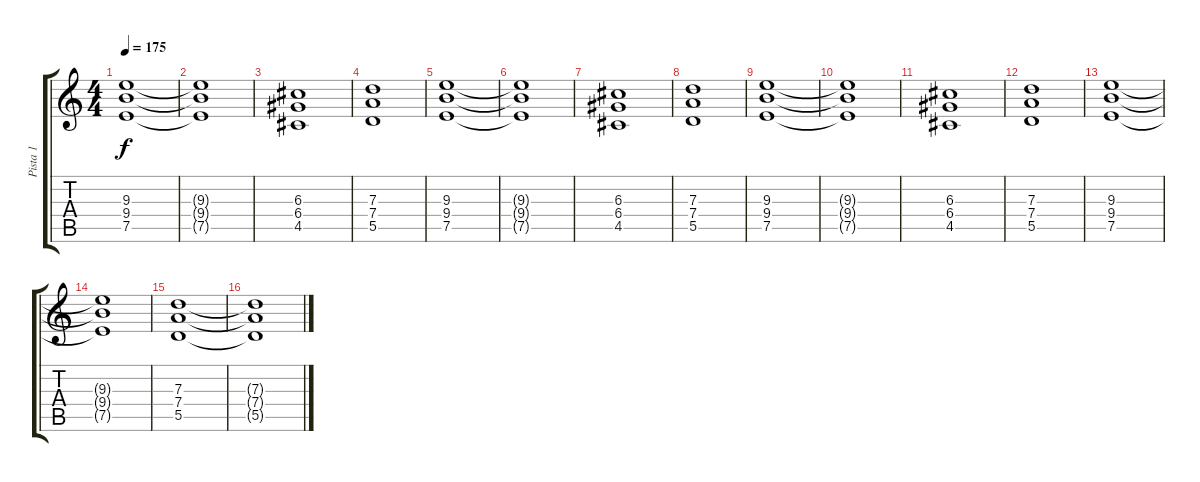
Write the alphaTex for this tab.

\track ("Pista 1" "Pista 1") {instrument distortionguitar}
\staff {score tabs}
\tuning (E4 B3 G3 D3 A2 E2) {hide}
\ts (4 4)
\tempo 175
\clef g2
\ks c
(9.3 9.4 7.5).1{dy f} |
(9.3{t} 9.4{t} 7.5{t}).1 |
(6.3 6.4 4.5).1 |
(7.3 7.4 5.5).1 |
(9.3 9.4 7.5).1 |
(9.3{t} 9.4{t} 7.5{t}).1 |
(6.3 6.4 4.5).1 |
(7.3 7.4 5.5).1 |
(9.3 9.4 7.5).1 |
(9.3{t} 9.4{t} 7.5{t}).1 |
(6.3 6.4 4.5).1 |
(7.3 7.4 5.5).1 |
(9.3 9.4 7.5).1 |
(9.3{t} 9.4{t} 7.5{t}).1 |
(7.3 7.4 5.5).1 |
(7.3{t} 7.4{t} 5.5{t}).1
